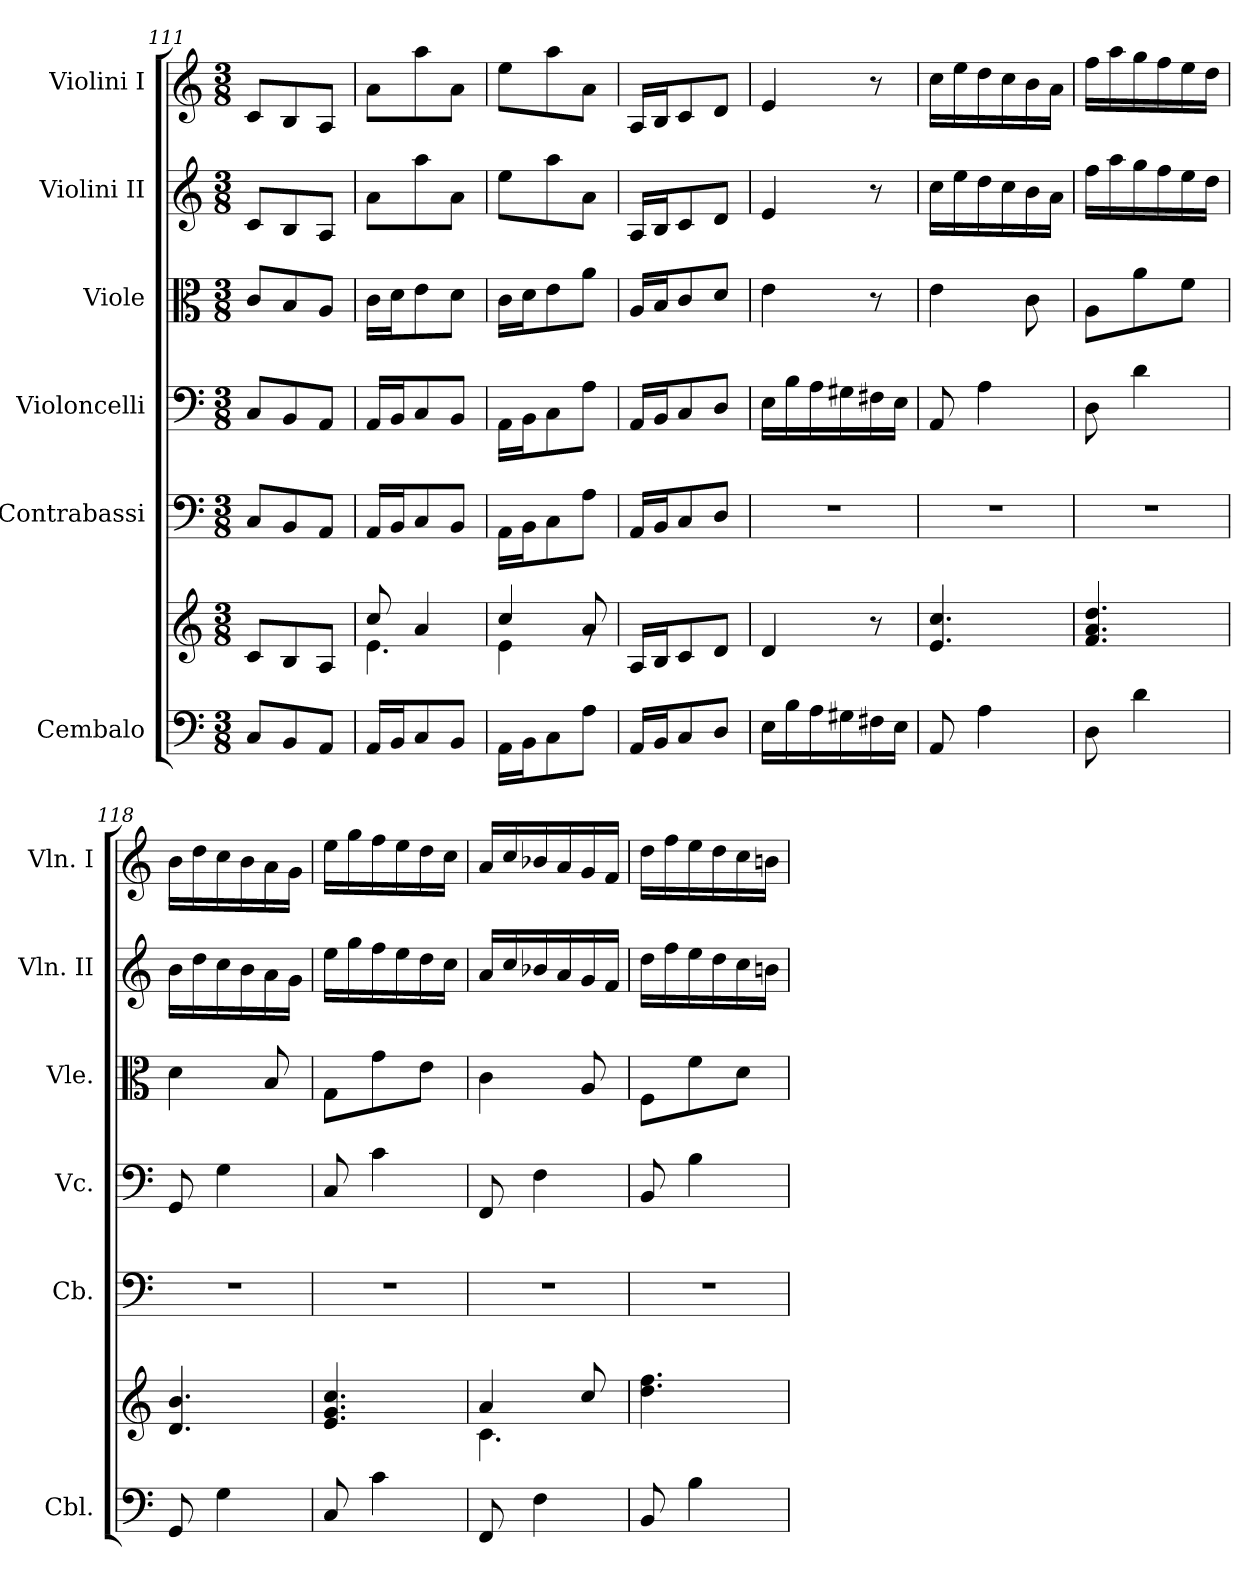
**kern	**kern	**kern	**kern	**kern	**kern	**kern
*part6	*part6	*part5	*part4	*part3	*part2	*part1
*staff7	*staff6	*staff5	*staff4	*staff3	*staff2	*staff1
*I"Cembalo	*	*I"Contrabassi	*I"Violoncelli	*I"Viole	*I"Violini II	*I"Violini I
*I'Cbl.	*	*I'Cb.	*I'Vc.	*I'Vle.	*I'Vln. II	*I'Vln. I
!!LO:PB:g=z
*clefF4	*clefG2	*clefF4	*clefF4	*clefC3	*clefG2	*clefG2
*	*	*ITrd7c12	*	*	*	*
*k[]	*k[]	*k[]	*k[]	*k[]	*k[]	*k[]
*M3/8	*M3/8	*M3/8	*M3/8	*M3/8	*M3/8	*M3/8
=111	=111	=111	=111	=111	=111	=111
8C/L	8c/L	8CC/L	8C/L	8c/L	8c/L	8c/L
8BB/	8B/	8BBB/	8BB/	8B/	8B/	8B/
8AA/J	8A/J	8AAA/J	8AA/J	8A/J	8A/J	8A/J
=112	=112	=112	=112	=112	=112	=112
*	*^	*	*	*	*	*
16AA/LL	8cc/	4.e\	16AAA/LL	16AA/LL	16c\LL	8a\L	8a\L
16BB/J	.	.	16BBB/J	16BB/J	16d\J	.	.
8C/	4a/	.	8CC/	8C/	8e\	8aa\	8aa\
8BB/J	.	.	8BBB/J	8BB/J	8d\J	8a\J	8a\J
=113	=113	=113	=113	=113	=113	=113	=113
16AA\LL	4cc/	4e\	16AAA\LL	16AA\LL	16c\LL	8ee\L	8ee\L
16BB\J	.	.	16BBB\J	16BB\J	16d\J	.	.
8C\	.	.	8CC\	8C\	8e\	8aa\	8aa\
8A\J	8a/	8rg	8AA\J	8A\J	8a\J	8a\J	8a\J
*	*v	*v	*	*	*	*	*
=114	=114	=114	=114	=114	=114	=114
16AA/LL	16A/LL	16AAA/LL	16AA/LL	16A/LL	16A/LL	16A/LL
16BB/J	16B/J	16BBB/J	16BB/J	16B/J	16B/J	16B/J
8C/	8c/	8CC/	8C/	8c/	8c/	8c/
8D/J	8d/J	8DD/J	8D/J	8d/J	8d/J	8d/J
=115	=115	=115	=115	=115	=115	=115
16E\LL	4d/	4.r	16E\LL	4e\	4e/	4e/
16B\	.	.	16B\	.	.	.
16A\	.	.	16A\	.	.	.
16G#X\	.	.	16G#X\	.	.	.
16F#X\	8r	.	16F#X\	8r	8r	8r
16E\JJ	.	.	16E\JJ	.	.	.
=116	=116	=116	=116	=116	=116	=116
8AA/	4.e/ 4.cc/	4.r	8AA/	4e\	16cc\LL	16cc\LL
.	.	.	.	.	16ee\	16ee\
4A\	.	.	4A\	.	16dd\	16dd\
.	.	.	.	.	16cc\	16cc\
.	.	.	.	8c\	16b\	16b\
.	.	.	.	.	16a\JJ	16a\JJ
=117	=117	=117	=117	=117	=117	=117
8D\	4.f/ 4.a/ 4.dd/	4.r	8D\	8A\L	16ff\LL	16ff\LL
.	.	.	.	.	16aa\	16aa\
4d\	.	.	4d\	8a\	16gg\	16gg\
.	.	.	.	.	16ff\	16ff\
.	.	.	.	8f\J	16ee\	16ee\
.	.	.	.	.	16dd\JJ	16dd\JJ
=118	=118	=118	=118	=118	=118	=118
8GG/	4.d/ 4.b/	4.r	8GG/	4d\	16b\LL	16b\LL
.	.	.	.	.	16dd\	16dd\
4G\	.	.	4G\	.	16cc\	16cc\
.	.	.	.	.	16b\	16b\
.	.	.	.	8B/	16a\	16a\
.	.	.	.	.	16g\JJ	16g\JJ
!!LO:PB:g=z
=119	=119	=119	=119	=119	=119	=119
8C/	4.e/ 4.g/ 4.cc/	4.r	8C/	8G\L	16ee\LL	16ee\LL
.	.	.	.	.	16gg\	16gg\
4c\	.	.	4c\	8g\	16ff\	16ff\
.	.	.	.	.	16ee\	16ee\
.	.	.	.	8e\J	16dd\	16dd\
.	.	.	.	.	16cc\JJ	16cc\JJ
=120	=120	=120	=120	=120	=120	=120
*	*^	*	*	*	*	*
8FF/	4a/	4.c\	4.r	8FF/	4c\	16a/LL	16a/LL
.	.	.	.	.	.	16cc/	16cc/
4F\	.	.	.	4F\	.	16b-X/	16b-X/
.	.	.	.	.	.	16a/	16a/
.	8cc/	.	.	.	8A/	16g/	16g/
.	.	.	.	.	.	16f/JJ	16f/JJ
*	*v	*v	*	*	*	*	*
=121	=121	=121	=121	=121	=121	=121
8BB/	4.dd\ 4.ff\	4.r	8BB/	8F\L	16dd\LL	16dd\LL
.	.	.	.	.	16ff\	16ff\
4B\	.	.	4B\	8f\	16ee\	16ee\
.	.	.	.	.	16dd\	16dd\
.	.	.	.	8d\J	16cc\	16cc\
.	.	.	.	.	16bni\JJ	16bni\JJ
=	=	=	=	=	=	=
*-	*-	*-	*-	*-	*-	*-
